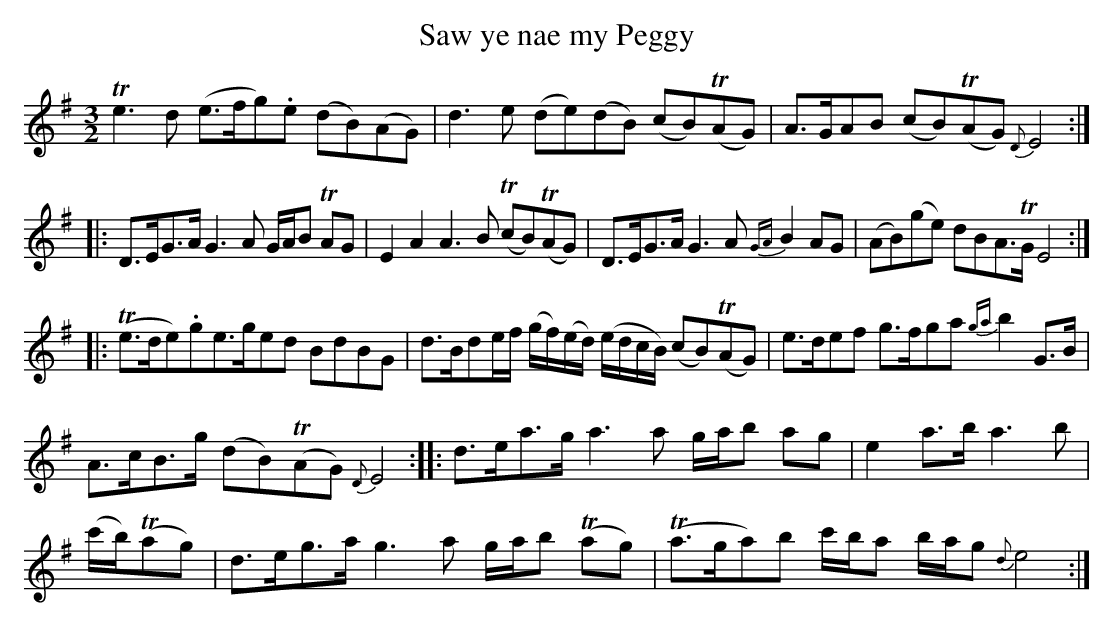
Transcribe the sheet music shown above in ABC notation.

X:1
T:Saw ye nae my Peggy
M:3/2
L:1/8
K:Emin
Te3d (e>fg).e (dB)(AG)|d3e (de)(dB) (cB)T(AG)|A>GAB (cB)T(AG) {D}E4:|
|:D>EG>A G3A G/A/B TAG|E2A2 A3B T(cB)T(AG)|D>EG>A G3A {GA}B2AG|(AB)(ge) dBA>TG E4:|
|:T(e>de).ge>ged BdBG|d>Bde/f/ (g/f/)(e/d/) (e/d/c/B/) (cB)T(AG)|e>def g>fga {ga}b2 G>B|
A>cB>g (dB)T(AG) {D}E4:||:d>ea>g a3a g/a/b ag|e2 a>b a3b|
(c'/b/)T(ag)|d>eg>a g3a g/a/b T(ag)|T(a>ga)b c'/b/a b/a/g {d}e4:|]
